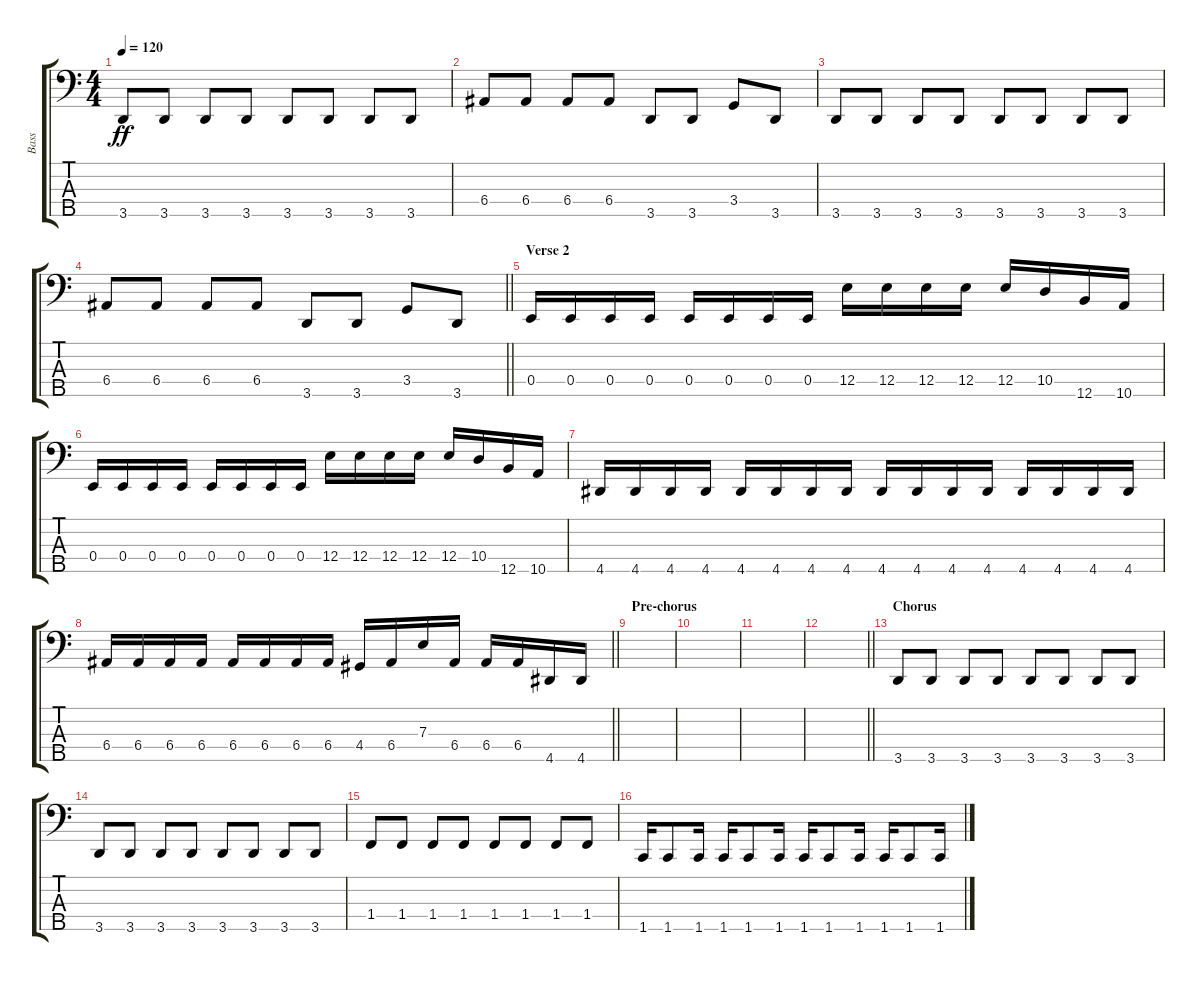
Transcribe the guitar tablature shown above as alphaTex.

\track ("Bass" "Bass") {instrument electricbasspick}
\staff {score tabs}
\tuning (G2 D2 A1 E1 B0) {hide}
\ts (4 4)
\tempo 120
\clef f4
\ks c
3.5.8{dy ff} 3.5.8 3.5.8 3.5.8 3.5.8 3.5.8 3.5.8 3.5.8 |
6.4.8 6.4.8 6.4.8 6.4.8 3.5.8 3.5.8 3.4.8 3.5.8 |
3.5.8 3.5.8 3.5.8 3.5.8 3.5.8 3.5.8 3.5.8 3.5.8 |
\barLineRight lightlight
6.4.8 6.4.8 6.4.8 6.4.8 3.5.8 3.5.8 3.4.8 3.5.8 |
\section ("" "Verse 2")
0.4.16 0.4.16 0.4.16 0.4.16 0.4.16 0.4.16 0.4.16 0.4.16 12.4.16 12.4.16 12.4.16 12.4.16 12.4.16 10.4.16 12.5.16 10.5.16 |
0.4.16 0.4.16 0.4.16 0.4.16 0.4.16 0.4.16 0.4.16 0.4.16 12.4.16 12.4.16 12.4.16 12.4.16 12.4.16 10.4.16 12.5.16 10.5.16 |
4.5.16 4.5.16 4.5.16 4.5.16 4.5.16 4.5.16 4.5.16 4.5.16 4.5.16 4.5.16 4.5.16 4.5.16 4.5.16 4.5.16 4.5.16 4.5.16 |
\barLineRight lightlight
6.4.16 6.4.16 6.4.16 6.4.16 6.4.16 6.4.16 6.4.16 6.4.16 4.4.16 6.4.16 7.3.16 6.4.16 6.4.16 6.4.16 4.5.16 4.5.16 |
\section ("" "Pre-chorus")
|
|
|
\barLineRight lightlight
|
\section ("" "Chorus")
3.5.8 3.5.8 3.5.8 3.5.8 3.5.8 3.5.8 3.5.8 3.5.8 |
3.5.8 3.5.8 3.5.8 3.5.8 3.5.8 3.5.8 3.5.8 3.5.8 |
1.4.8 1.4.8 1.4.8 1.4.8 1.4.8 1.4.8 1.4.8 1.4.8 |
1.5.16 1.5.8 1.5.16 1.5.16 1.5.8 1.5.16 1.5.16 1.5.8 1.5.16 1.5.16 1.5.8 1.5.16
